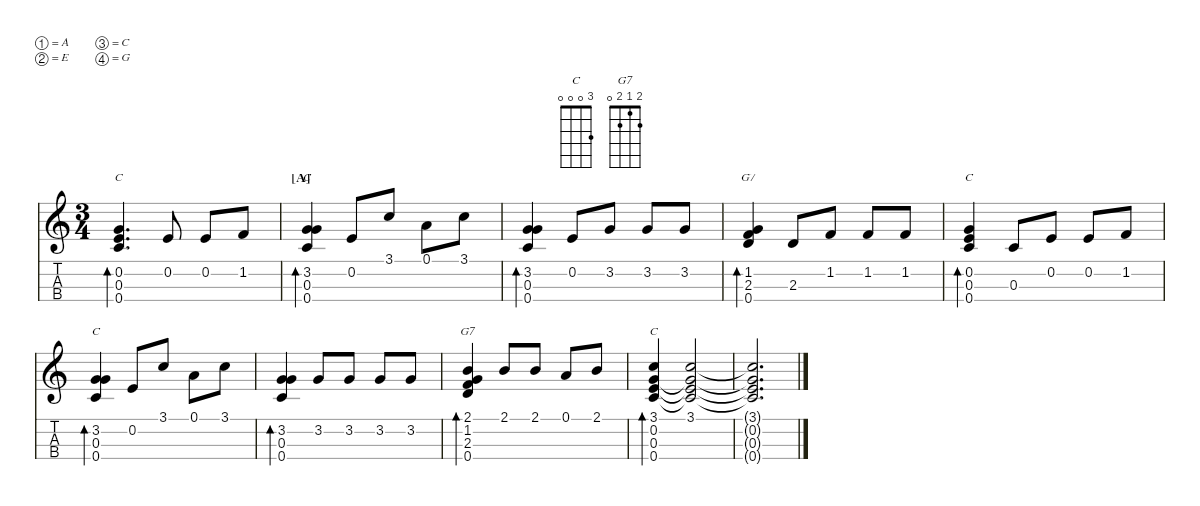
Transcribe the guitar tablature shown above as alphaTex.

\defaultSystemsLayout 4
\hideDynamics
\bracketExtendMode nobrackets
\otherSystemsTrackNameOrientation horizontal
\defaultBarNumberDisplay Hide
\track ("Ukulele" " ") {defaultSystemsLayout 5 instrument acousticguitarnylon}
\staff {score tabs}
\tuning (A4 E4 C4 G4)
\displaytranspose 0
\chord ("C" x 3 0 0)
\chord ("G7" x 1 2 0)
\chord ("C" x 0 0 0)
\chord ("G7" 2 1 2 0)
\chord ("C" 3 0 0 0)
\ts (3 4)
\tempo (100 hide)
\clef g2
\ks c
(0.3 0.2 0.4).4{d bd 30 ch "C" dy mf beam Up} 0.2.8{beam Up} 0.2.8{beam Up} 1.2.8{beam Up} |
\section ("A" "")
(0.4 3.2 0.3).4{bd 30 ch "C" beam Up} 0.2.8{beam Up} 3.1.8{beam Up} 0.1.8{beam Down} 3.1.8{beam Down} |
(0.4 3.2 0.3).4{bd 30 beam Up} 0.2.8{beam Up} 3.2.8{beam Up} 3.2.8{beam Up} 3.2.8{beam Up} |
(1.2 0.4 2.3).4{bd 30 ch "G7" beam Up} 2.3.8{beam Up} 1.2.8{beam Up} 1.2.8{beam Up} 1.2.8{beam Up} |
(0.2 0.4 0.3).4{bd 30 ch "C" beam Up} 0.3.8{beam Up} 0.2.8{beam Up} 0.2.8{beam Up} 1.2.8{beam Up} |
(0.4 3.2 0.3).4{bd 30 ch "C" beam Up} 0.2.8{beam Up} 3.1.8{beam Up} 0.1.8{beam Down} 3.1.8{beam Down} |
(3.2 0.4 0.3).4{bd 61 beam Up} 3.2.8{beam Up} 3.2.8{beam Up} 3.2.8{beam Up} 3.2.8{beam Up} |
(2.3 1.2 0.4 2.1).4{bd 60 ch "G7" beam Up} 2.1.8{beam Up} 2.1.8{beam Up} 0.1.8{beam Up} 2.1.8{beam Up} |
(3.1 0.4 0.2 0.3).4{bd 59 ch "C" beam Up} (3.1 0.4{t} 0.2{t} 0.3{t}).2{beam Up} |
(0.3{t} 0.2{t} 0.4{t} 3.1{t}).2{d beam Up}
